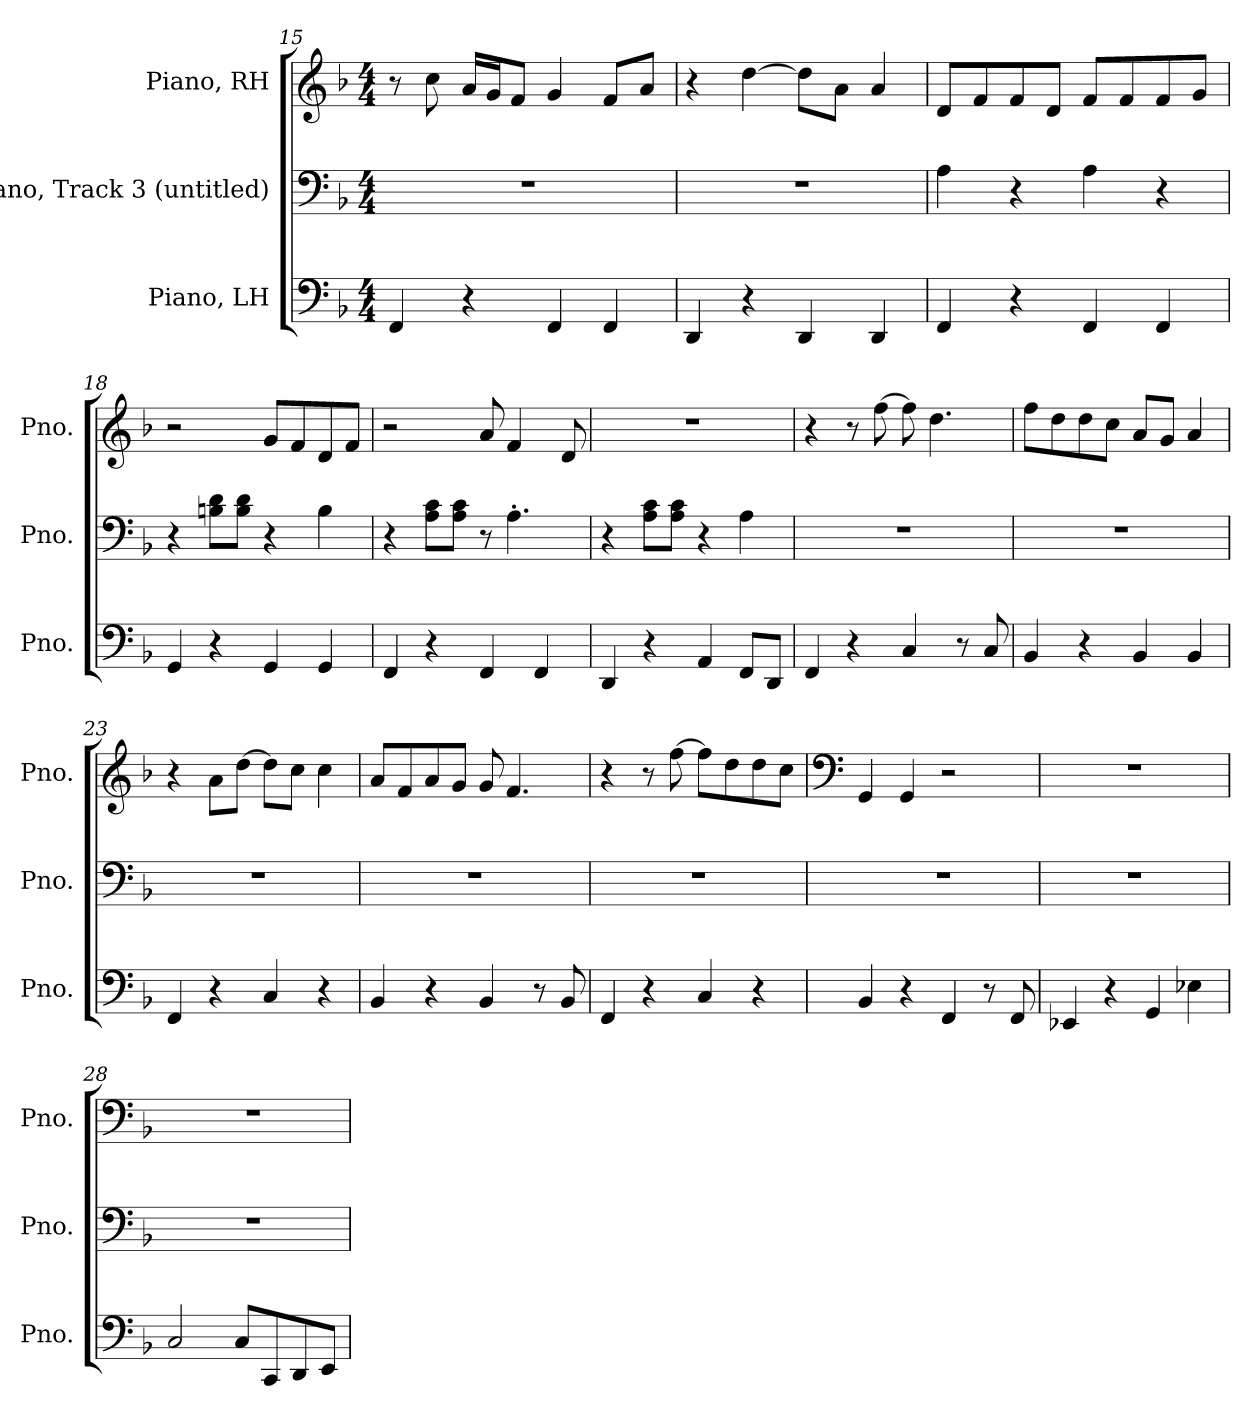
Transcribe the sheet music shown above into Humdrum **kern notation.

**kern	**kern	**kern
*part3	*part2	*part1
*staff3	*staff2	*staff1
*I"Piano, LH	*I"Piano, Track 3 (untitled)	*I"Piano, RH
*I'Pno.	*I'Pno.	*I'Pno.
*clefF4	*clefF4	*clefG2
*k[b-]	*k[b-]	*k[b-]
*M4/4	*M4/4	*M4/4
=15	=15	=15
4FF/	1r	8r
.	.	8cc\
4r	.	16a/LL
.	.	16g/J
.	.	8f/J
4FF/	.	4g/
4FF/	.	8f/L
.	.	8a/J
=16	=16	=16
4DD/	1r	4r
4r	.	[4dd\
4DD/	.	8dd\L]
.	.	8a\J
4DD/	.	4a/
!!LO:PB:g=z
=17	=17	=17
4FF/	4A\	8d/L
.	.	8f/
4r	4r	8f/
.	.	8d/J
4FF/	4A\	8f/L
.	.	8f/
4FF/	4r	8f/
.	.	8g/J
=18	=18	=18
4GG/	4r	2r
4r	8Bn\ 8d\L	.
.	8B\ 8d\J	.
4GG/	4r	8g/L
.	.	8f/
4GG/	4B\	8d/
.	.	8f/J
=19	=19	=19
4FF/	4r	2r
4r	8A\ 8c\L	.
.	8A\ 8c\J	.
4FF/	8r	8a/
.	4.A'\	4f/
4FF/	.	.
.	.	8d/
=20	=20	=20
4DD/	4r	1r
4r	8A\ 8c\L	.
.	8A\ 8c\J	.
4AA/	4r	.
8FF/L	4A\	.
8DD/J	.	.
=21	=21	=21
4FF/	1r	4r
4r	.	8r
.	.	[8ff\
4C/	.	8ff\]
.	.	4.dd\
8r	.	.
8C/	.	.
!!LO:LB:g=z
=22	=22	=22
4BB-/	1r	8ff\L
.	.	8dd\
4r	.	8dd\
.	.	8cc\J
4BB-/	.	8a/L
.	.	8g/J
4BB-/	.	4a/
=23	=23	=23
4FF/	1r	4r
4r	.	8a\L
.	.	[8dd\J
4C/	.	8dd\L]
.	.	8cc\J
4r	.	4cc\
=24	=24	=24
4BB-/	1r	8a/L
.	.	8f/
4r	.	8a/
.	.	8g/J
4BB-/	.	8g/
.	.	4.f/
8r	.	.
8BB-/	.	.
=25	=25	=25
4FF/	1r	4r
4r	.	8r
.	.	[8ff\
4C/	.	8ff\L]
.	.	8dd\
4r	.	8dd\
.	.	8cc\J
=26	=26	=26
*	*	*clefF4
4BB-/	1r	4CCCCC/
4r	.	4CCCCC/
4FF/	.	2r
8r	.	.
8FF/	.	.
=27	=27	=27
4EE-X/	1r	1r
4r	.	.
4GG/	.	.
4E-X\	.	.
!!LO:LB:g=z
=28	=28	=28
2C/	1r	1r
8C/L	.	.
8CC/	.	.
8DD/	.	.
8EE/J	.	.
=	=	=
*-	*-	*-
